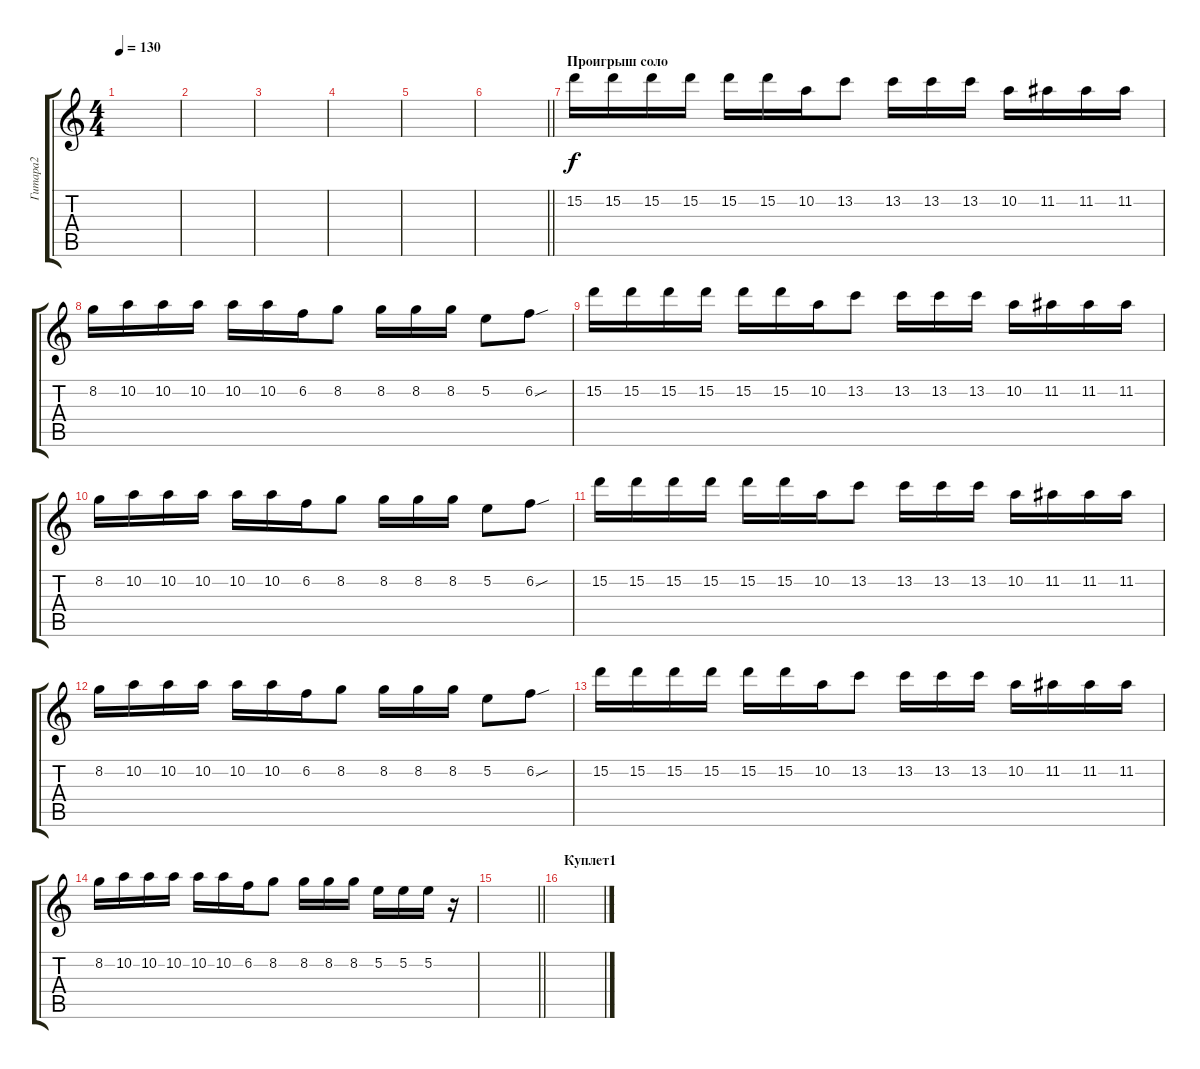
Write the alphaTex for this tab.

\track ("Гитара2" "Гитара2") {instrument distortionguitar}
\staff {score tabs}
\tuning (E4 B3 G3 D3 A2 E2) {hide}
\ts (4 4)
\tempo 130
\clef g2
\ks c
|
|
|
|
|
\barLineRight lightlight
|
\section ("" "Проигрыш соло")
15.2.16 15.2.16 15.2.16 15.2.16 15.2.16 15.2.16 10.2.16 13.2.8 13.2.16 13.2.16 13.2.16 10.2.16 11.2.16 11.2.16 11.2.16 |
8.2.16 10.2.16 10.2.16 10.2.16 10.2.16 10.2.16 6.2.16 8.2.8 8.2.16 8.2.16 8.2.16 5.2.8 6.2{sou}.8 |
15.2.16 15.2.16 15.2.16 15.2.16 15.2.16 15.2.16 10.2.16 13.2.8 13.2.16 13.2.16 13.2.16 10.2.16 11.2.16 11.2.16 11.2.16 |
8.2.16 10.2.16 10.2.16 10.2.16 10.2.16 10.2.16 6.2.16 8.2.8 8.2.16 8.2.16 8.2.16 5.2.8 6.2{sou}.8 |
15.2.16 15.2.16 15.2.16 15.2.16 15.2.16 15.2.16 10.2.16 13.2.8 13.2.16 13.2.16 13.2.16 10.2.16 11.2.16 11.2.16 11.2.16 |
8.2.16 10.2.16 10.2.16 10.2.16 10.2.16 10.2.16 6.2.16 8.2.8 8.2.16 8.2.16 8.2.16 5.2.8 6.2{sou}.8 |
15.2.16 15.2.16 15.2.16 15.2.16 15.2.16 15.2.16 10.2.16 13.2.8 13.2.16 13.2.16 13.2.16 10.2.16 11.2.16 11.2.16 11.2.16 |
8.2.16 10.2.16 10.2.16 10.2.16 10.2.16 10.2.16 6.2.16 8.2.8 8.2.16 8.2.16 8.2.16 5.2.16 5.2.16 5.2.16 r.16 |
\barLineRight lightlight
|
\section ("" "Куплет1")
